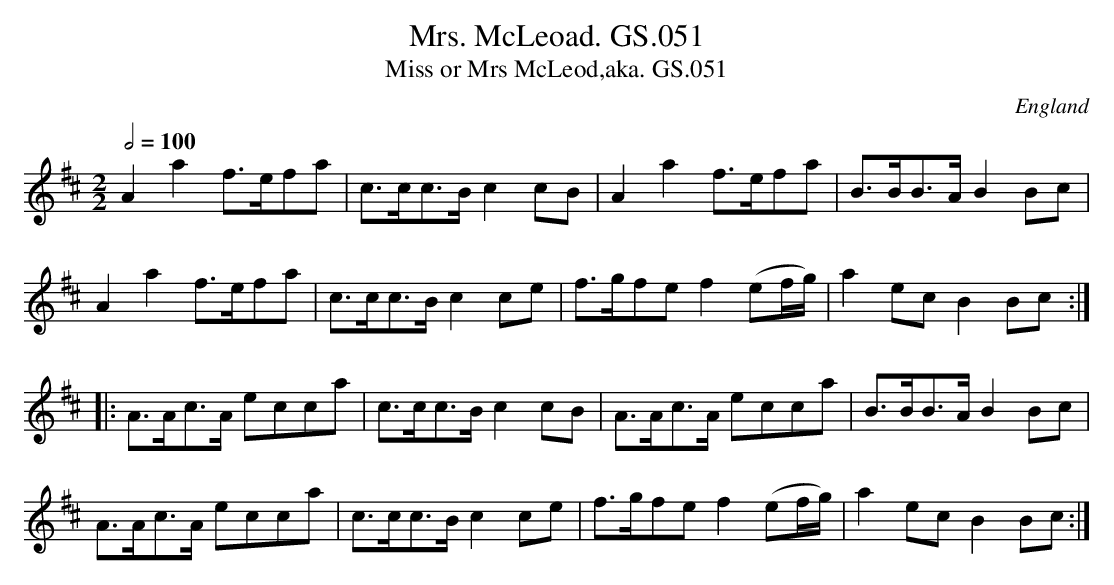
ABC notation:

X:1
T:Mrs. McLeoad. GS.051
T:Miss or Mrs McLeod,aka. GS.051
M:2/2
L:1/8
Q:1/2=100
O:England
K:D major
A2 a2 f>efa |  c>cc>B c2 cB | A2a2 f>efa | B>BB>A B2 Bc |!
A2a2 f>efa |c>cc>B c2 ce | f>gfe f2 (ef/2g/2) | a2 ec B2 Bc :|!
|: A>Ac>A ecca | c>cc>Bc2 cB | A>Ac>A ecca | B>BB>A B2 Bc |!
A>Ac>A ecca | c>cc>B c2 ce | f>gfe f2 (ef/2g/2) | a2 ec B2 Bc :|
